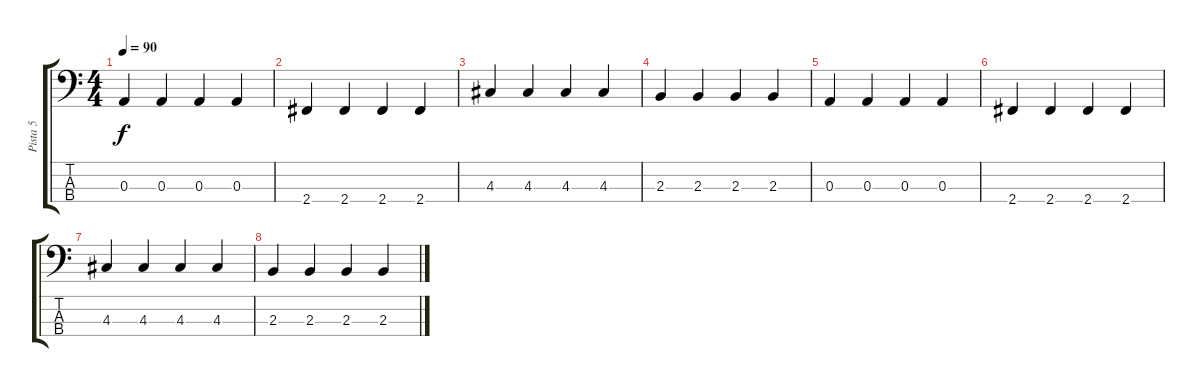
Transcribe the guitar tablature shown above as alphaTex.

\track ("Pista 5" "Pista 5") {instrument electricbassfinger}
\staff {score tabs}
\tuning (G2 D2 A1 E1) {hide}
\ts (4 4)
\tempo 90
\clef f4
\ks c
0.3.4{dy f} 0.3.4 0.3.4 0.3.4 |
2.4.4 2.4.4 2.4.4 2.4.4 |
4.3.4 4.3.4 4.3.4 4.3.4 |
2.3.4 2.3.4 2.3.4 2.3.4 |
0.3.4 0.3.4 0.3.4 0.3.4 |
2.4.4 2.4.4 2.4.4 2.4.4 |
4.3.4 4.3.4 4.3.4 4.3.4 |
2.3.4 2.3.4 2.3.4 2.3.4
